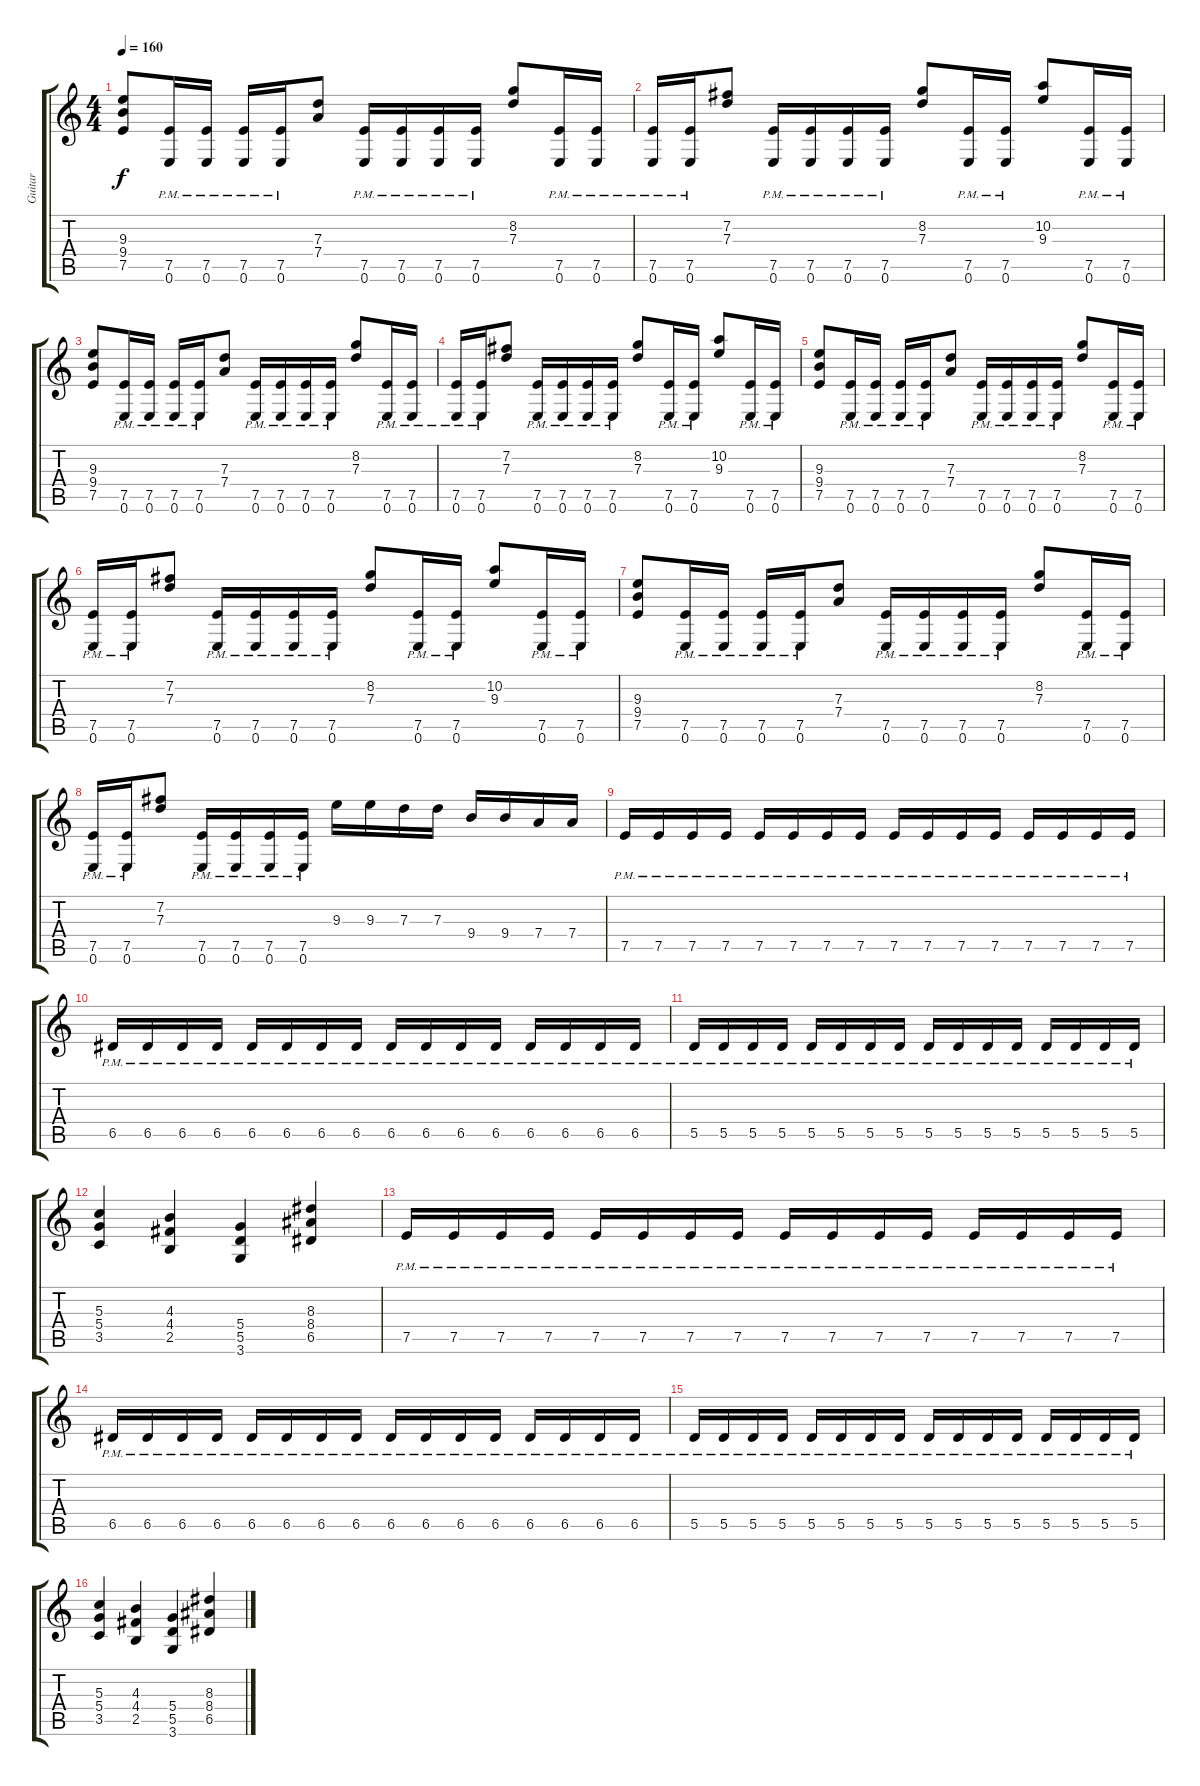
\track ("Guitar" "Guitar") {instrument overdrivenguitar}
\staff {score tabs}
\tuning (E4 B3 G3 D3 A2 E2) {hide}
\ts (4 4)
\tempo 160
\clef g2
\ks c
(9.3 9.4 7.5).8{dy f} (7.5{pm} 0.6{pm}).16 (7.5{pm} 0.6{pm}).16 (7.5{pm} 0.6{pm}).16 (7.5{pm} 0.6{pm}).16 (7.3 7.4).8 (7.5{pm} 0.6{pm}).16 (7.5{pm} 0.6{pm}).16 (7.5{pm} 0.6{pm}).16 (7.5{pm} 0.6{pm}).16 (8.2 7.3).8 (7.5{pm} 0.6{pm}).16 (7.5{pm} 0.6{pm}).16 |
(7.5{pm} 0.6{pm}).16 (7.5{pm} 0.6{pm}).16 (7.2 7.3).8 (7.5{pm} 0.6{pm}).16 (7.5{pm} 0.6{pm}).16 (7.5{pm} 0.6{pm}).16 (7.5{pm} 0.6{pm}).16 (8.2 7.3).8 (7.5{pm} 0.6{pm}).16 (7.5{pm} 0.6{pm}).16 (10.2 9.3).8 (7.5{pm} 0.6{pm}).16 (7.5{pm} 0.6{pm}).16 |
(9.3 9.4 7.5).8 (7.5{pm} 0.6{pm}).16 (7.5{pm} 0.6{pm}).16 (7.5{pm} 0.6{pm}).16 (7.5{pm} 0.6{pm}).16 (7.3 7.4).8 (7.5{pm} 0.6{pm}).16 (7.5{pm} 0.6{pm}).16 (7.5{pm} 0.6{pm}).16 (7.5{pm} 0.6{pm}).16 (8.2 7.3).8 (7.5{pm} 0.6{pm}).16 (7.5{pm} 0.6{pm}).16 |
(7.5{pm} 0.6{pm}).16 (7.5{pm} 0.6{pm}).16 (7.2 7.3).8 (7.5{pm} 0.6{pm}).16 (7.5{pm} 0.6{pm}).16 (7.5{pm} 0.6{pm}).16 (7.5{pm} 0.6{pm}).16 (8.2 7.3).8 (7.5{pm} 0.6{pm}).16 (7.5{pm} 0.6{pm}).16 (10.2 9.3).8 (7.5{pm} 0.6{pm}).16 (7.5{pm} 0.6{pm}).16 |
(9.3 9.4 7.5).8 (7.5{pm} 0.6{pm}).16 (7.5{pm} 0.6{pm}).16 (7.5{pm} 0.6{pm}).16 (7.5{pm} 0.6{pm}).16 (7.3 7.4).8 (7.5{pm} 0.6{pm}).16 (7.5{pm} 0.6{pm}).16 (7.5{pm} 0.6{pm}).16 (7.5{pm} 0.6{pm}).16 (8.2 7.3).8 (7.5{pm} 0.6{pm}).16 (7.5{pm} 0.6{pm}).16 |
(7.5{pm} 0.6{pm}).16 (7.5{pm} 0.6{pm}).16 (7.2 7.3).8 (7.5{pm} 0.6{pm}).16 (7.5{pm} 0.6{pm}).16 (7.5{pm} 0.6{pm}).16 (7.5{pm} 0.6{pm}).16 (8.2 7.3).8 (7.5{pm} 0.6{pm}).16 (7.5{pm} 0.6{pm}).16 (10.2 9.3).8 (7.5{pm} 0.6{pm}).16 (7.5{pm} 0.6{pm}).16 |
(9.3 9.4 7.5).8 (7.5{pm} 0.6{pm}).16 (7.5{pm} 0.6{pm}).16 (7.5{pm} 0.6{pm}).16 (7.5{pm} 0.6{pm}).16 (7.3 7.4).8 (7.5{pm} 0.6{pm}).16 (7.5{pm} 0.6{pm}).16 (7.5{pm} 0.6{pm}).16 (7.5{pm} 0.6{pm}).16 (8.2 7.3).8 (7.5{pm} 0.6{pm}).16 (7.5{pm} 0.6{pm}).16 |
(7.5{pm} 0.6{pm}).16 (7.5{pm} 0.6{pm}).16 (7.2 7.3).8 (7.5{pm} 0.6{pm}).16 (7.5{pm} 0.6{pm}).16 (7.5{pm} 0.6{pm}).16 (7.5{pm} 0.6{pm}).16 9.3.16 9.3.16 7.3.16 7.3.16 9.4.16 9.4.16 7.4.16 7.4.16 |
7.5{pm}.16 7.5{pm}.16 7.5{pm}.16 7.5{pm}.16 7.5{pm}.16 7.5{pm}.16 7.5{pm}.16 7.5{pm}.16 7.5{pm}.16 7.5{pm}.16 7.5{pm}.16 7.5{pm}.16 7.5{pm}.16 7.5{pm}.16 7.5{pm}.16 7.5{pm}.16 |
6.5{pm}.16 6.5{pm}.16 6.5{pm}.16 6.5{pm}.16 6.5{pm}.16 6.5{pm}.16 6.5{pm}.16 6.5{pm}.16 6.5{pm}.16 6.5{pm}.16 6.5{pm}.16 6.5{pm}.16 6.5{pm}.16 6.5{pm}.16 6.5{pm}.16 6.5{pm}.16 |
5.5{pm}.16 5.5{pm}.16 5.5{pm}.16 5.5{pm}.16 5.5{pm}.16 5.5{pm}.16 5.5{pm}.16 5.5{pm}.16 5.5{pm}.16 5.5{pm}.16 5.5{pm}.16 5.5{pm}.16 5.5{pm}.16 5.5{pm}.16 5.5{pm}.16 5.5{pm}.16 |
(5.3 5.4 3.5).4 (4.3 4.4 2.5).4 (5.4 5.5 3.6).4 (8.3 8.4 6.5).4 |
7.5{pm}.16 7.5{pm}.16 7.5{pm}.16 7.5{pm}.16 7.5{pm}.16 7.5{pm}.16 7.5{pm}.16 7.5{pm}.16 7.5{pm}.16 7.5{pm}.16 7.5{pm}.16 7.5{pm}.16 7.5{pm}.16 7.5{pm}.16 7.5{pm}.16 7.5{pm}.16 |
6.5{pm}.16 6.5{pm}.16 6.5{pm}.16 6.5{pm}.16 6.5{pm}.16 6.5{pm}.16 6.5{pm}.16 6.5{pm}.16 6.5{pm}.16 6.5{pm}.16 6.5{pm}.16 6.5{pm}.16 6.5{pm}.16 6.5{pm}.16 6.5{pm}.16 6.5{pm}.16 |
5.5{pm}.16 5.5{pm}.16 5.5{pm}.16 5.5{pm}.16 5.5{pm}.16 5.5{pm}.16 5.5{pm}.16 5.5{pm}.16 5.5{pm}.16 5.5{pm}.16 5.5{pm}.16 5.5{pm}.16 5.5{pm}.16 5.5{pm}.16 5.5{pm}.16 5.5{pm}.16 |
(5.3 5.4 3.5).4 (4.3 4.4 2.5).4 (5.4 5.5 3.6).4 (8.3 8.4 6.5).4
